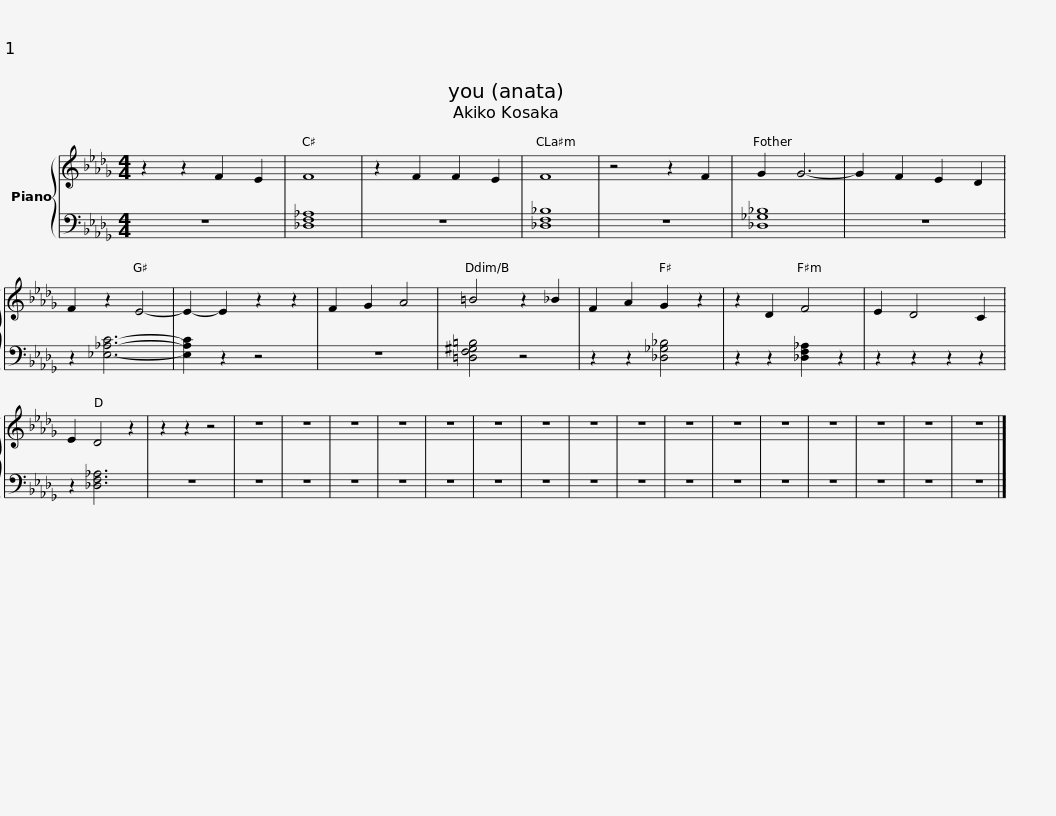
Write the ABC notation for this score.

X:1
%%score { 1 | 2 }
L:1/8
M:4/4
I:linebreak $
K:Db
V:1 treble
V:2 bass
V:1
 z2 z2 F2 E2 | F8 | z2 F2 F2 E2 | F8 | z4 z2 F2 |$ %5
 G2 G6- | G2 F2 E2 D2 | F2 z2 E4- | E2- E2 z2 z2 | F2 G2 A4 |$ %10
 =B4 z2 _B2 | F2 A2 G2 z2 | z2 D2 F4 | E2 D4 C2 | E2 D4 z2 |$ %15
 z2 z2 z4 | z8 | z8 | z8 | z8 |$ %20
 z8 | z8 | z8 | z8 | z8 |$ %25
 z8 | z8 | z8 | z8 | z8 |$ %30
 z8 | z8 |] %32
V:2
 z8 | [_D,F,_A,]8 | z8 | [_D,F,_B,]8 | z8 |$ %5
 [_D,_G,_B,]8 | z8 | z2 [_E,_A,C]6- | [E,A,C]2 z2 z4 | z8 |$ %10
 [=D,F,^G,=B,]4 z4 | z2 z2 [_D,_G,_B,]4 | z2 z2 [_D,F,_A,]2 z2 | z2 z2 z2 z2 | z2 [_D,F,_A,]6 |$ %15
 z8 | z8 | z8 | z8 | z8 |$ %20
 z8 | z8 | z8 | z8 | z8 |$ %25
 z8 | z8 | z8 | z8 | z8 |$ %30
 z8 | z8 |] %32
